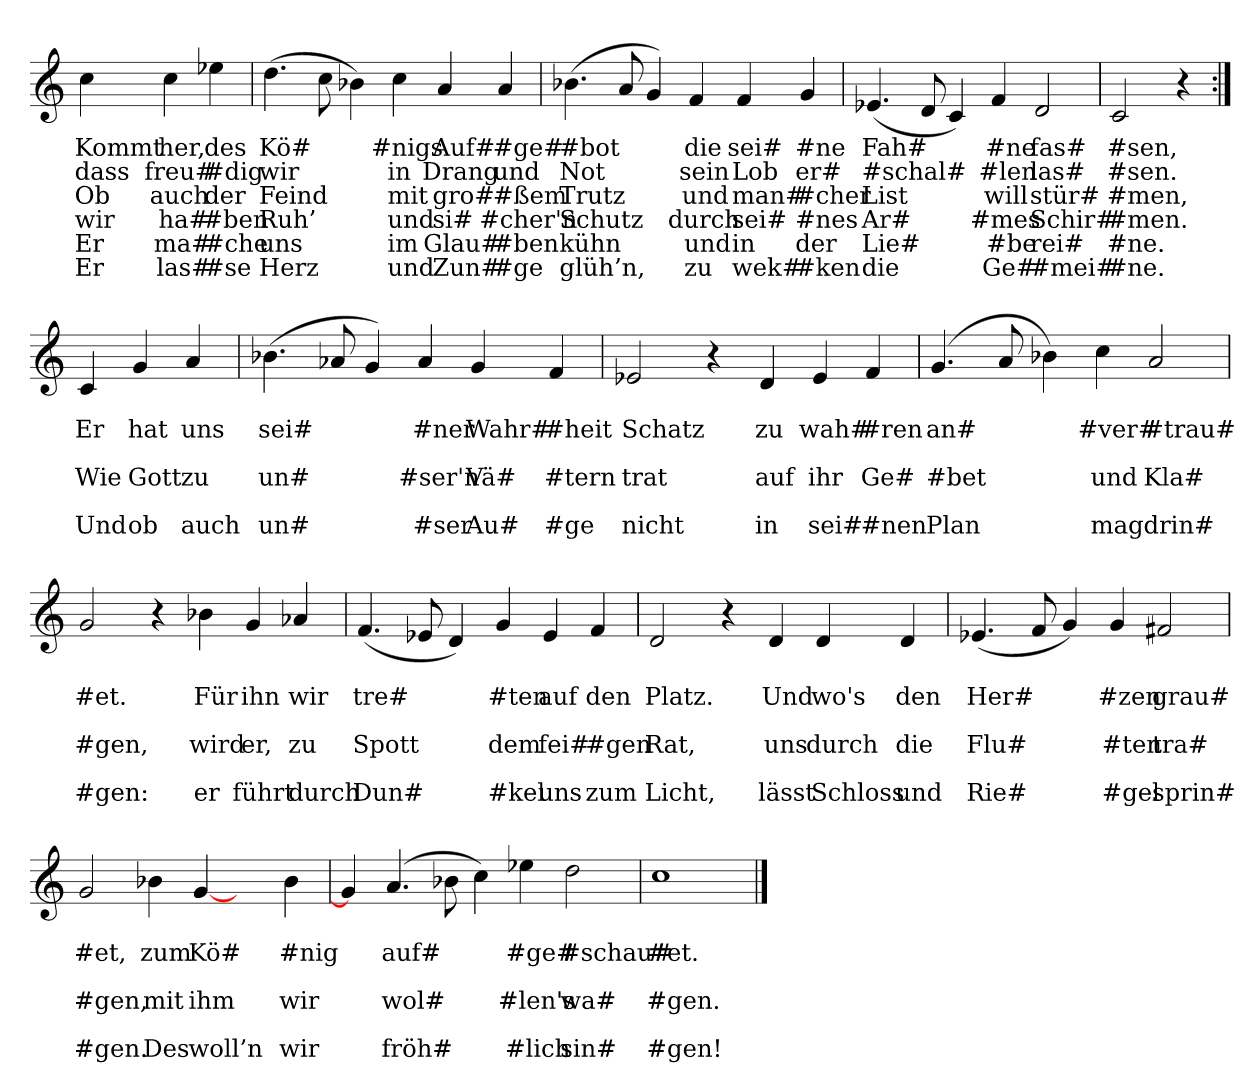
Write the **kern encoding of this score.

**kern	**text	**text	**text	**text	**text	**text
*part1	*part1	*part1	*part1	*part1	*part1	*part1
*staff1	*staff1	*staff1	*staff1	*staff1	*staff1	*staff1
*clefG2	*	*	*	*	*	*
=	=	=	=	=	=	=
4cc	Kommt	dass	Ob	wir	Er	Er
4cc	her,	freu#	auch	ha#	ma#	las#
4ee-	des	#dig	der	#ben	#che	#se
=	=	=	=	=	=	=
(4.dd	Kö#	wir	Feind	Ruh’	uns	Herz
8cc	.	.	.	.	.	.
4b-)	.	.	.	.	.	.
4cc	#nigs	in	mit	und	im	und
4a	Auf#	Drang	gro#	si#	Glau#	Zun#
4a	#ge#	und	#ßem	#cher'n	#ben	#ge
=	=	=	=	=	=	=
(4.b-	#bot	Not	Trutz	Schutz	kühn	glüh’n,
8a	.	.	.	.	.	.
4g)	.	.	.	.	.	.
4f	die	sein	und	durch	und	zu
4f	sei#	Lob	man#	sei#	in	wek#
4g	#ne	er#	#cher	#nes	der	#ken
=	=	=	=	=	=	=
(4.e-	Fah#	#schal#	List	Ar#	Lie#	die
8d	.	.	.	.	.	.
4c)	.	.	.	.	.	.
4f	#ne	#len	will	#mes	#be	Ge#
2d	fas#	las#	stür#	Schir#	rei#	#mei#
=	=	=	=	=	=	=
2c	#sen,	#sen.	#men,	#men.	#ne.	#ne.
4r	.	.	.	.	.	.
=:|!	=:|!	=:|!	=:|!	=:|!	=:|!	=:|!
4c	.	Er	.	Wie	.	Und
4g	.	hat	.	Gott	.	ob
4a	.	uns	.	zu	.	auch
=	=	=	=	=	=	=
(4.b-	.	sei#	.	un#	.	un#
8a-X	.	.	.	.	.	.
4g)	.	.	.	.	.	.
4a-	.	#ner	.	#ser'n	.	#ser
4g	.	Wahr#	.	Vä#	.	Au#
4f	.	#heit	.	#tern	.	#ge
=	=	=	=	=	=	=
2e-	.	Schatz	.	trat	.	nicht
4r	.	.	.	.	.	.
4d	.	zu	.	auf	.	in
4e-	.	wah#	.	ihr	.	sei#
4f	.	#ren	.	Ge#	.	#nen
=	=	=	=	=	=	=
(4.g	.	an#	.	#bet	.	Plan
8a	.	.	.	.	.	.
4b-)	.	.	.	.	.	.
4cc	.	#ver#	.	und	.	mag
2a	.	#trau#	.	Kla#	.	drin#
=	=	=	=	=	=	=
2g	.	#et.	.	#gen,	.	#gen:
4r	.	.	.	.	.	.
4b-	.	Für	.	wird	.	er
4g	.	ihn	.	er,	.	führt
4a-X	.	wir	.	zu	.	durch
=	=	=	=	=	=	=
(4.f	.	tre#	.	Spott	.	Dun#
8e-	.	.	.	.	.	.
4d)	.	.	.	.	.	.
4g	.	#ten	.	dem	.	#kel
4e-	.	auf	.	fei#	.	uns
4f	.	den	.	#gen	.	zum
=	=	=	=	=	=	=
2d	.	Platz.	.	Rat,	.	Licht,
4r	.	.	.	.	.	.
4d	.	Und	.	uns	.	lässt
4d	.	wo's	.	durch	.	Schloss
4d	.	den	.	die	.	und
=	=	=	=	=	=	=
(4.e-	.	Her#	.	Flu#	.	Rie#
8f	.	.	.	.	.	.
4g)	.	.	.	.	.	.
4g	.	#zen	.	#ten	.	#gel
2f#X	.	grau#	.	tra#	.	sprin#
=	=	=	=	=	=	=
2g	.	#et,	.	#gen,	.	#gen.
4b-	.	zum	.	mit	.	Des
[4g	.	Kö#	.	ihm	.	woll’n
4ryy	.	.	.	.	.	.
4b-	.	#nig	.	wir	.	wir
=	=	=	=	=	=	=
4g]	.	.	.	.	.	.
(4.a	.	auf#	.	wol#	.	fröh#
8b-	.	.	.	.	.	.
4cc)	.	.	.	.	.	.
4ee-	.	#ge#	.	#len's	.	#lich
2dd	.	#schau#	.	wa#	.	sin#
=	=	=	=	=	=	=
1cc	.	#et.	.	#gen.	.	#gen!
==	==	==	==	==	==	==
*-	*-	*-	*-	*-	*-	*-
